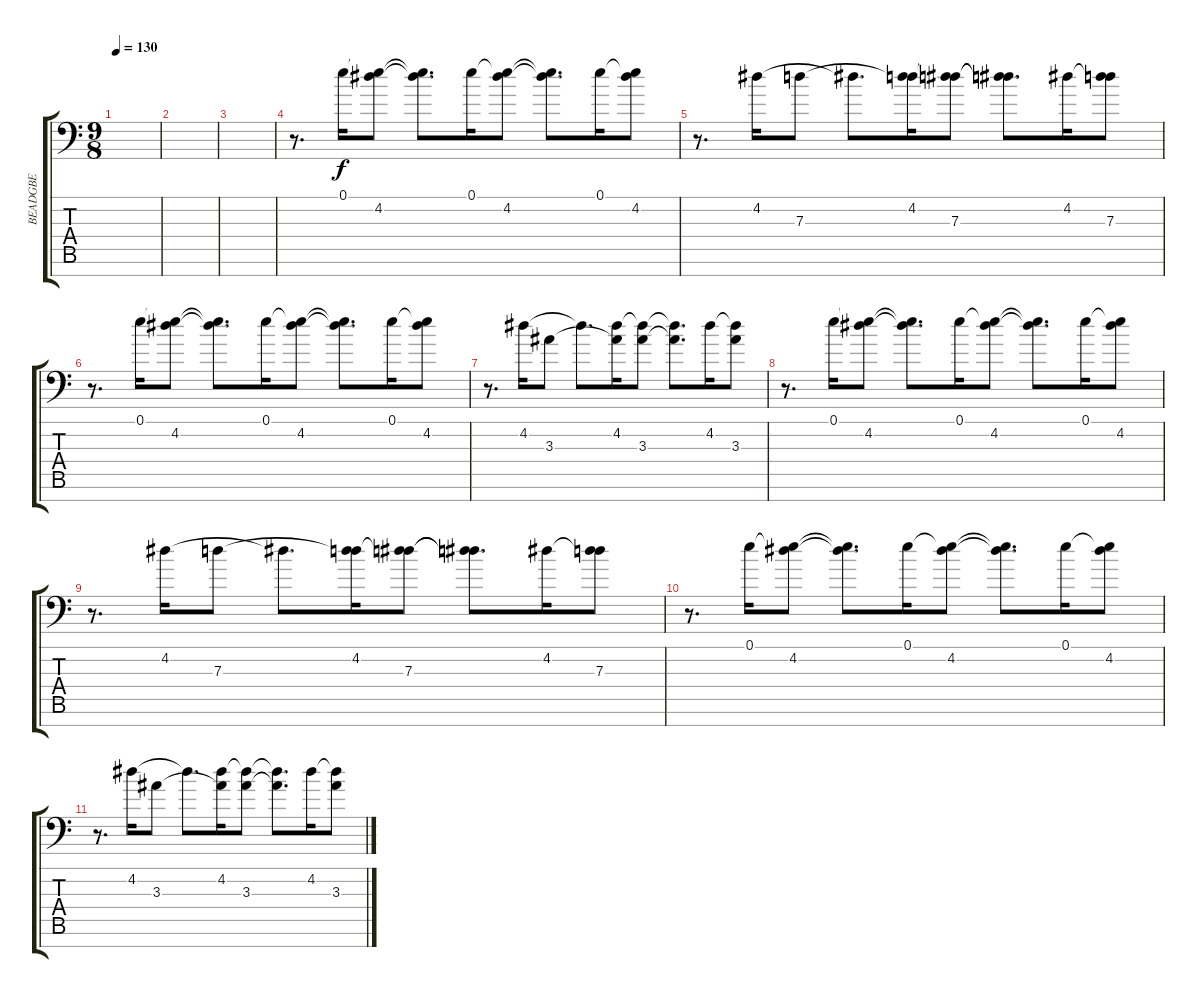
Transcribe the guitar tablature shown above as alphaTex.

\track ("BEADGBE" "BEADGBE") {instrument electricguitarjazz}
\staff {score tabs}
\tuning (E4 B3 G3 D3 A2 E2 C-1) {hide}
\ts (9 8)
\tempo 130
\clef f4
\ks c
|
|
|
r.8{d} 0.1.16{balance 16 instrument pad5bowed} (0.1{t} 4.2).8 (0.1{t} 4.2{t}).8{d} 0.1.16 (0.1{t} 4.2).8 (0.1{t} 4.2{t}).8{d} 0.1.16 (0.1{t} 4.2).8 |
r.8{d} 4.2.16 7.3.8 4.2{t}.8{d} (4.2 7.3{t}).16 (4.2{t} 7.3).8 (4.2{t} 7.3{t}).8{d} 4.2.16 (4.2{t} 7.3).8 |
r.8{d} 0.1.16 (0.1{t} 4.2).8 (0.1{t} 4.2{t}).8{d} 0.1.16 (0.1{t} 4.2).8 (0.1{t} 4.2{t}).8{d} 0.1.16 (0.1{t} 4.2).8 |
r.8{d} 4.2.16 3.3.8 4.2{t}.8{d} (4.2 3.3{t}).16 (4.2{t} 3.3).8 (4.2{t} 3.3{t}).8{d} 4.2.16 (4.2{t} 3.3).8 |
r.8{d} 0.1.16{balance 16 instrument pad5bowed} (0.1{t} 4.2).8 (0.1{t} 4.2{t}).8{d} 0.1.16 (0.1{t} 4.2).8 (0.1{t} 4.2{t}).8{d} 0.1.16 (0.1{t} 4.2).8 |
r.8{d} 4.2.16 7.3.8 4.2{t}.8{d} (4.2 7.3{t}).16 (4.2{t} 7.3).8 (4.2{t} 7.3{t}).8{d} 4.2.16 (4.2{t} 7.3).8 |
r.8{d} 0.1.16 (0.1{t} 4.2).8 (0.1{t} 4.2{t}).8{d} 0.1.16 (0.1{t} 4.2).8 (0.1{t} 4.2{t}).8{d} 0.1.16 (0.1{t} 4.2).8 |
r.8{d} 4.2.16 3.3.8 4.2{t}.8{d} (4.2 3.3{t}).16 (4.2{t} 3.3).8 (4.2{t} 3.3{t}).8{d} 4.2.16 (4.2{t} 3.3).8
